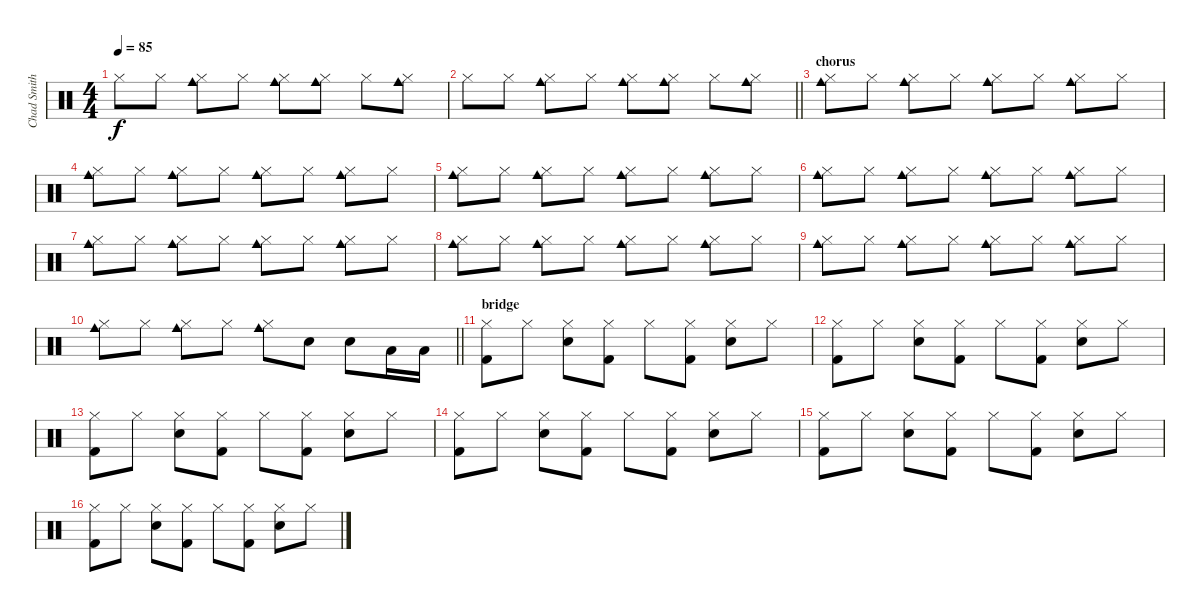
\track ("Chad Smith" "Chad Smith") {instrument percussion}
\staff {score}
\articulation defaults
\ts (4 4)
\tempo 85
\clef neutral
\ks c "Hi-Hat (closed)".8{dy f} "Hi-Hat (closed)".8
("Hi-Hat (closed)" "Cowbell medium (hit)").8 "Hi-Hat (closed)".8 ("Hi-Hat (closed)" "Cowbell medium (hit)").8 ("Hi-Hat (closed)" "Cowbell medium (hit)").8 "Hi-Hat (closed)".8 ("Hi-Hat (closed)" "Cowbell medium (hit)").8 |
\barLineRight lightlight "Hi-Hat (closed)".8 "Hi-Hat (closed)".8
("Hi-Hat (closed)" "Cowbell medium (hit)").8 "Hi-Hat (closed)".8 ("Hi-Hat (closed)" "Cowbell medium (hit)").8 ("Hi-Hat (closed)" "Cowbell medium (hit)").8 "Hi-Hat (closed)".8 ("Hi-Hat (closed)" "Cowbell medium (hit)").8 |
\section ("" "chorus")
("Hi-Hat (closed)" "Cowbell medium (hit)").8 "Hi-Hat (closed)".8 ("Hi-Hat (closed)" "Cowbell medium (hit)").8 "Hi-Hat (closed)".8 ("Hi-Hat (closed)" "Cowbell medium (hit)").8 "Hi-Hat (closed)".8 ("Hi-Hat (closed)" "Cowbell medium (hit)").8 "Hi-Hat (closed)".8 |
("Hi-Hat (closed)" "Cowbell medium (hit)").8 "Hi-Hat (closed)".8 ("Hi-Hat (closed)" "Cowbell medium (hit)").8 "Hi-Hat (closed)".8 ("Hi-Hat (closed)" "Cowbell medium (hit)").8 "Hi-Hat (closed)".8 ("Hi-Hat (closed)" "Cowbell medium (hit)").8 "Hi-Hat (closed)".8 |
("Hi-Hat (closed)" "Cowbell medium (hit)").8 "Hi-Hat (closed)".8 ("Hi-Hat (closed)" "Cowbell medium (hit)").8 "Hi-Hat (closed)".8 ("Hi-Hat (closed)" "Cowbell medium (hit)").8 "Hi-Hat (closed)".8 ("Hi-Hat (closed)" "Cowbell medium (hit)").8 "Hi-Hat (closed)".8 |
("Hi-Hat (closed)" "Cowbell medium (hit)").8 "Hi-Hat (closed)".8 ("Hi-Hat (closed)" "Cowbell medium (hit)").8 "Hi-Hat (closed)".8 ("Hi-Hat (closed)" "Cowbell medium (hit)").8 "Hi-Hat (closed)".8 ("Hi-Hat (closed)" "Cowbell medium (hit)").8 "Hi-Hat (closed)".8 |
("Hi-Hat (closed)" "Cowbell medium (hit)").8 "Hi-Hat (closed)".8 ("Hi-Hat (closed)" "Cowbell medium (hit)").8 "Hi-Hat (closed)".8 ("Hi-Hat (closed)" "Cowbell medium (hit)").8 "Hi-Hat (closed)".8 ("Hi-Hat (closed)" "Cowbell medium (hit)").8 "Hi-Hat (closed)".8 |
("Hi-Hat (closed)" "Cowbell medium (hit)").8 "Hi-Hat (closed)".8 ("Hi-Hat (closed)" "Cowbell medium (hit)").8 "Hi-Hat (closed)".8 ("Hi-Hat (closed)" "Cowbell medium (hit)").8 "Hi-Hat (closed)".8 ("Hi-Hat (closed)" "Cowbell medium (hit)").8 "Hi-Hat (closed)".8 |
("Hi-Hat (closed)" "Cowbell medium (hit)").8 "Hi-Hat (closed)".8 ("Hi-Hat (closed)" "Cowbell medium (hit)").8 "Hi-Hat (closed)".8 ("Hi-Hat (closed)" "Cowbell medium (hit)").8 "Hi-Hat (closed)".8 ("Hi-Hat (closed)" "Cowbell medium (hit)").8 "Hi-Hat (closed)".8 |
\barLineRight lightlight
("Hi-Hat (closed)" "Cowbell medium (hit)").8 "Hi-Hat (closed)".8 ("Hi-Hat (closed)" "Cowbell medium (hit)").8 "Hi-Hat (closed)".8 ("Hi-Hat (closed)" "Cowbell medium (hit)").8 "Snare (hit) 2".8 "Snare (hit) 2".8 "Low Tom (hit)".16 "Low Tom (hit)".16 |
\section ("" "bridge")
("Hi-Hat (closed)" "Kick (hit) 2").8 "Hi-Hat (closed)".8 ("Hi-Hat (closed)" "Snare (hit) 2").8 ("Hi-Hat (closed)" "Kick (hit) 2").8 "Hi-Hat (closed)".8 ("Hi-Hat (closed)" "Kick (hit) 2").8 ("Hi-Hat (closed)" "Snare (hit) 2").8 "Hi-Hat (closed)".8 |
("Hi-Hat (closed)" "Kick (hit) 2").8 "Hi-Hat (closed)".8 ("Hi-Hat (closed)" "Snare (hit) 2").8 ("Hi-Hat (closed)" "Kick (hit) 2").8 "Hi-Hat (closed)".8 ("Hi-Hat (closed)" "Kick (hit) 2").8 ("Hi-Hat (closed)" "Snare (hit) 2").8 "Hi-Hat (closed)".8 |
("Hi-Hat (closed)" "Kick (hit) 2").8 "Hi-Hat (closed)".8 ("Hi-Hat (closed)" "Snare (hit) 2").8 ("Hi-Hat (closed)" "Kick (hit) 2").8 "Hi-Hat (closed)".8 ("Hi-Hat (closed)" "Kick (hit) 2").8 ("Hi-Hat (closed)" "Snare (hit) 2").8 "Hi-Hat (closed)".8 |
("Hi-Hat (closed)" "Kick (hit) 2").8 "Hi-Hat (closed)".8 ("Hi-Hat (closed)" "Snare (hit) 2").8 ("Hi-Hat (closed)" "Kick (hit) 2").8 "Hi-Hat (closed)".8 ("Hi-Hat (closed)" "Kick (hit) 2").8 ("Hi-Hat (closed)" "Snare (hit) 2").8 "Hi-Hat (closed)".8 |
("Hi-Hat (closed)" "Kick (hit) 2").8 "Hi-Hat (closed)".8 ("Hi-Hat (closed)" "Snare (hit) 2").8 ("Hi-Hat (closed)" "Kick (hit) 2").8 "Hi-Hat (closed)".8 ("Hi-Hat (closed)" "Kick (hit) 2").8 ("Hi-Hat (closed)" "Snare (hit) 2").8 "Hi-Hat (closed)".8 |
("Hi-Hat (closed)" "Kick (hit) 2").8 "Hi-Hat (closed)".8 ("Hi-Hat (closed)" "Snare (hit) 2").8 ("Hi-Hat (closed)" "Kick (hit) 2").8 "Hi-Hat (closed)".8 ("Hi-Hat (closed)" "Kick (hit) 2").8 ("Hi-Hat (closed)" "Snare (hit) 2").8 "Hi-Hat (closed)".8
